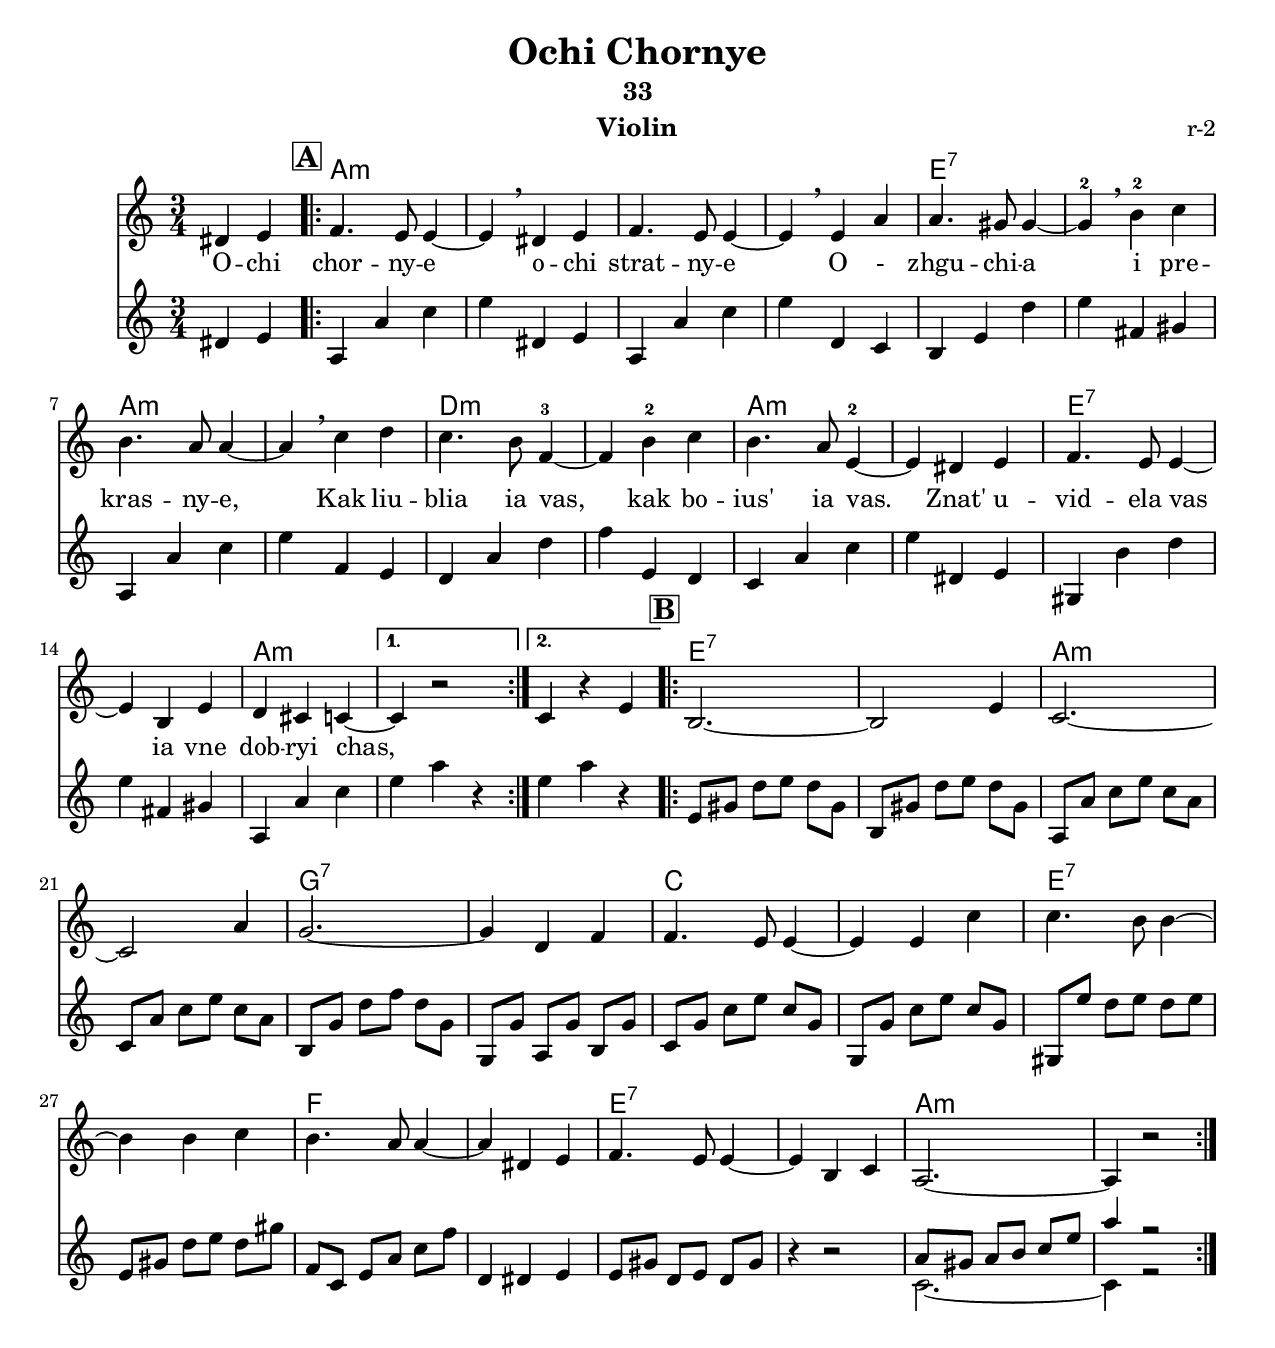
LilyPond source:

\version "2.24.0"
\include "english.ly"
%\pointAndClickOff
\paper{
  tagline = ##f
  print-all-headers = ##t
  #(set-paper-size "letter")
}
date = #(strftime "%d-%m-%Y" (localtime (current-time)))

%\markup{ \italic{ " Updated " \date  }  }

%\markup{ Got something to say? }

global = {
  \clef treble
  \key a \minor
  \time 3/4
  \set Score.rehearsalMarkFormatter = #format-mark-box-alphabet
}

%#################################### Melody ########################
melody = \relative c' {
  \global
  \partial 4*2 ds4 e  %lead in notes

  \repeat volta 2{
    \mark \default
    %\bar "||"
    f4. e8 e4~
    e4\breathe ds e|
    f4. e8 e4~
    e4\breathe e a

    a4. gs8 gs4~|
    gs4-2\breathe b-2 c
    b4. a8 a4~
    a4\breathe c d|

    c4. b8 f4-3~
    f4 b-2 c|
    b4. a8 e4-2~|
    e4 ds e

    f4. e8 e4~
    e4 b e
    d4 cs c~

  }
  \alternative{
    {c4 r 2 }
    {c4 r e}
  }
  % \bar "||"
  %\break
  %} repeat end
  \repeat volta 2{
    \mark \default
    % r2^\markup{\italic {"Interlude a tempo"}} e4
    b2.~
    b2 e4
    c2.~
    c2 a'4
    g2.~
    g4 d f
    f4. e8 e4~
    e4 e c'
    c4. b8 b4~
    b4 b c|
    b4. a8 a4~|
    a4 ds, e|
    f4. e8 e4~|
    e4 b c|
    a2.~
    a4 r2|
  }
}
\addlyrics {
  O -- chi chor -- ny -- e
  o -- chi strat -- ny -- e
  O - zhgu -- chi -- a
  i pre -- kras -- ny -- e,
  Kak liu -- blia ia vas,
  kak bo -- ius' ia vas.
  Znat' u -- vid -- ela vas
  ia vne dob -- ryi chas,
}

secund = \relative c' {
  \global
  \partial 4*2 ds4 e  %lead in notes
  \repeat volta 2{
    a,4 a' c
    e4 ds, e
    a,4 a' c
    e4 d, c

    b4 e d'
    e4 fs, gs  %up 8va from orig.
    a,4 a' c
    e4 f, e

    d4 a' d
    f4 e, d
    c4 a' c

    e4 ds, e
    gs,4 b' d
    e4 fs, gs  %up 8va from orig.
    a,4 a' c
  }
  \alternative{
    { e4 a r}
    {e4 a r}
  }


  % Interlude
  \repeat volta 2{
    %r4*3
    e,8[gs] d'[e] d[gs,]|
    b,8[gs']d'[e] d[gs,]
    a,8[a']c[e]c[a]
    c,8[a']c[e]c[a]

    b,8[g']d'[f]d[g,]
    g,8[g']a,[g']b,[g']
    c,8[g']c[e]c[g]
    g,8[g'] c[e]c[g]

    gs,8[e'']d[e]d[e]
    e,8[gs]d'[e] d[gs]
    f,8[c]e[a]c[f]
    d,4 ds e
    e8[gs]d[e]d[gs]
    r4 r2
    <<
      {
        a8[gs]a[b]c[e]
        a4 r2
      } \\
      {c,,2.~ c4 r2}
    >>
  }
}


%################################# Chords #######################
harmonies = \chordmode {
  \skip 2
  a4*12:m
  e4*6:7
  a4*6:m
  d4*6:m
  a4*6:m
  e4*6:7
  a4*6:m
  % Interlude
  s4*3
  e4*6:7
  a4*6:m
  g4*6:7
  c4*6
  e4*6:7
  f4*6
  e4*6:7
  a4*6:m

}



\score {
  <<
    \new ChordNames {
      \set chordChanges = ##f
      \harmonies
    }
    \new Staff
    \melody
    \new Staff \secund
  >>
  \header{
    title= "Ochi Chornye"
    subtitle="33"
    composer= "r-2"
    instrument = "Violin"
    arranger= ""
  }
  \midi{\tempo 4 = 120}
  \layout{indent = 1.0\cm}
}
%{
% more verses:
\markup{}
\markup {
  \fill-line {
    \hspace #0.1 % distance from left margin
    \column {
      \line { "1."
	\column {
	  ""
	}
      }
      \hspace #0.2 % vertical distance between verses
      \line { "2."
	\column {
	 ""
	}
      }
    }
    \hspace #0.1  % horiz. distance between columns
    \column {
      \line { "3."
	\column {
	  ""
	}
      }
      \hspace #0.2 % distance between verses
      \line { "4."
	\column {
	 ""
	}
      }
    }
    \hspace #0.1 % distance to right margin
  }
}

%}
